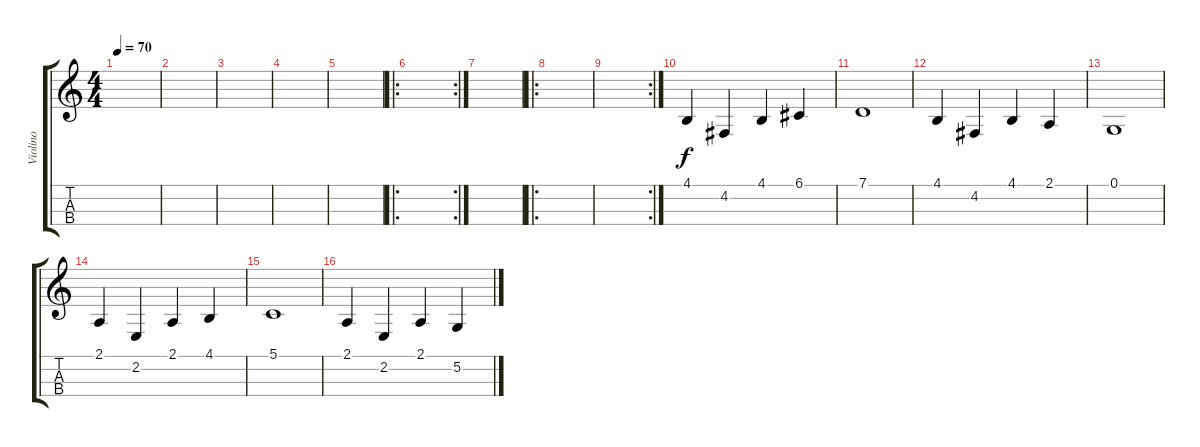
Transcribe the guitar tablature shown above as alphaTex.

\track ("Violino" "Violino") {instrument violin}
\staff {score tabs}
\tuning (G3 D3 A2 E2) {hide}
\ts (4 4)
\tempo 70
\clef g2
\ks c
|
|
|
|
|
\ro
\rc 2
|
|
\ro
|
\rc 2
|
4.1.4 4.2.4 4.1.4 6.1.4 |
7.1.1 |
4.1.4 4.2.4 4.1.4 2.1.4 |
0.1.1 |
2.1.4 2.2.4 2.1.4 4.1.4 |
5.1.1 |
2.1.4 2.2.4 2.1.4 5.2.4
